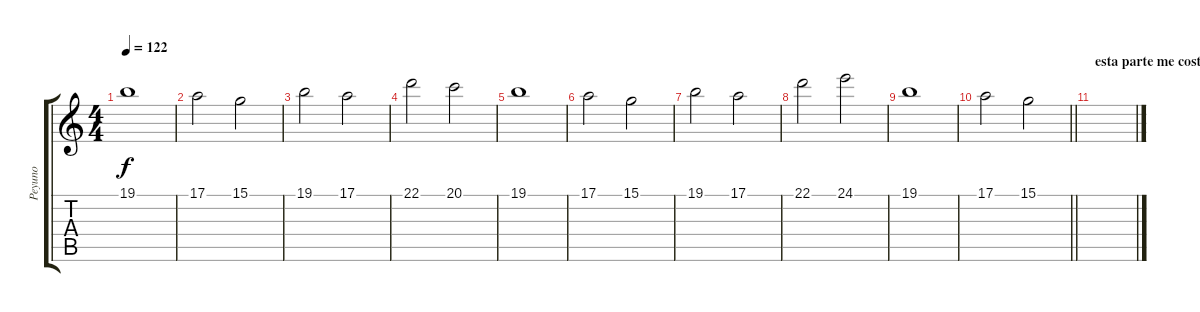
\track ("Peyuno" "Peyuno") {instrument stringensemble2}
\staff {score tabs}
\tuning (E4 B3 G3 D3 A2 E2) {hide}
\ts (4 4)
\tempo 122
\clef g2
\ks c
19.1.1{dy f} |
17.1.2 15.1.2 |
19.1.2 17.1.2 |
22.1.2 20.1.2 |
19.1.1 |
17.1.2 15.1.2 |
19.1.2 17.1.2 |
22.1.2 24.1.2 |
19.1.1 |
\barLineRight lightlight
17.1.2 15.1.2 |
\section ("" "esta parte me costo kleta")
